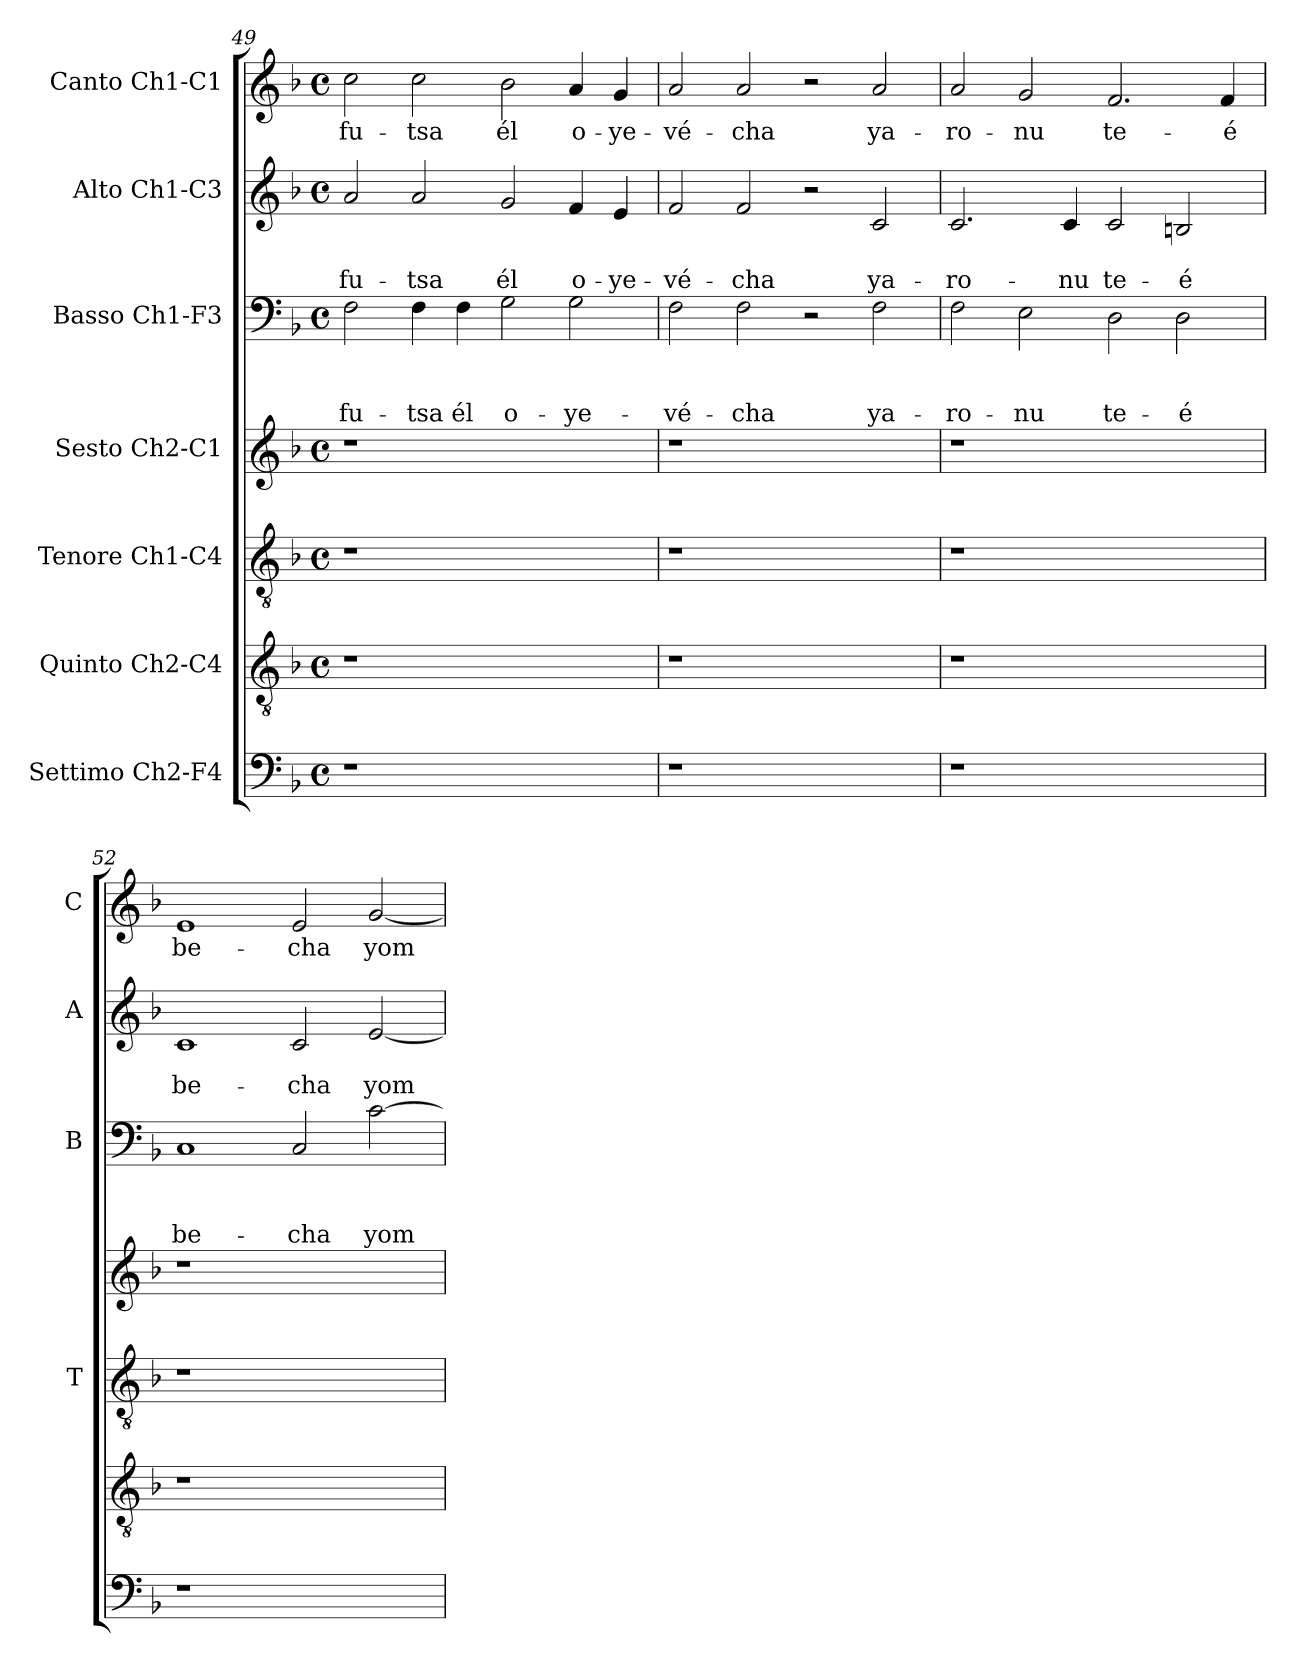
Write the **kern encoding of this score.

**kern	**kern	**kern	**kern	**kern	**text	**text	**text	**kern	**text	**text	**kern	**text
*part7	*part6	*part5	*part4	*part3	*part3	*part3	*part3	*part2	*part2	*part2	*part1	*part1
*staff7	*staff6	*staff5	*staff4	*staff3	*staff3	*staff3	*staff3	*staff2	*staff2	*staff2	*staff1	*staff1
*I"Settimo Ch2-F4	*I"Quinto Ch2-C4	*I"Tenore Ch1-C4	*I"Sesto Ch2-C1	*I"Basso Ch1-F3	*	*	*	*I"Alto Ch1-C3	*	*	*I"Canto Ch1-C1	*
*	*	*I'T	*	*I'B	*	*	*	*I'A	*	*	*I'C	*
*clefF4	*clefGv2	*clefGv2	*clefG2	*clefF4	*	*	*	*clefG2	*	*	*clefG2	*
*k[b-]	*k[b-]	*k[b-]	*k[b-]	*k[b-]	*	*	*	*k[b-]	*	*	*k[b-]	*
*F:	*F:	*F:	*F:	*F:	*	*	*	*F:	*	*	*F:	*
*M4/4	*M4/4	*M4/4	*M4/4	*M4/4	*	*	*	*M4/4	*	*	*M4/4	*
*met(c)	*met(c)	*met(c)	*met(c)	*met(c)	*	*	*	*met(c)	*	*	*met(c)	*
=49	=49	=49	=49	=49	=49	=49	=49	=49	=49	=49	=49	=49
!	!	!	!	!	!	!	!LO:LY:b	!	!	!LO:LY:b	!	!LO:LY:b
1r	1r	1r	1r	2F\	.	.	-fu-	2a/	.	-fu-	2cc\	-fu-
!	!	!	!	!	!	!	!LO:LY:b	!	!	!LO:LY:b	!	!LO:LY:b
.	.	.	.	4F\	.	.	-tsa	2a/	.	-tsa	2cc\	-tsa
!	!	!	!	!	!	!	!LO:LY:b	!	!	!	!	!
.	.	.	.	4F\	.	.	él	.	.	.	.	.
!	!	!	!	!	!	!	!LO:LY:b	!	!	!LO:LY:b	!	!LO:LY:b
1ryy	1ryy	1ryy	1ryy	2G\	.	.	o-	2g/	.	él	2b-\	él
!	!	!	!	!	!	!	!LO:LY:b	!	!	!LO:LY:b	!	!LO:LY:b
.	.	.	.	2G\	.	.	-ye-	4f/	.	o-	4a/	o-
!	!	!	!	!	!	!	!	!	!	!LO:LY:b	!	!LO:LY:b
.	.	.	.	.	.	.	.	4e/	.	-ye-	4g/	-ye-
=50	=50	=50	=50	=50	=50	=50	=50	=50	=50	=50	=50	=50
!	!	!	!	!	!	!	!LO:LY:b	!	!	!LO:LY:b	!	!LO:LY:b
1r	1r	1r	1r	2F\	.	.	-vé-	2f/	.	-vé-	2a/	-vé-
!	!	!	!	!	!	!	!LO:LY:b	!	!	!LO:LY:b	!	!LO:LY:b
.	.	.	.	2F\	.	.	-cha	2f/	.	-cha	2a/	-cha
1ryy	1ryy	1ryy	1ryy	2r	.	.	.	2r	.	.	2r	.
!	!	!	!	!	!	!	!LO:LY:b	!	!	!LO:LY:b	!	!LO:LY:b
.	.	.	.	2F\	.	.	ya-	2c/	.	ya-	2a/	ya-
=51	=51	=51	=51	=51	=51	=51	=51	=51	=51	=51	=51	=51
!	!	!	!	!	!	!	!LO:LY:b	!	!	!LO:LY:b	!	!LO:LY:b
1r	1r	1r	1r	2F\	.	.	-ro-	2.c/	.	-ro-	2a/	-ro-
!	!	!	!	!	!	!	!LO:LY:b	!	!	!	!	!LO:LY:b
.	.	.	.	2E\	.	.	-nu	.	.	.	2g/	-nu
!	!	!	!	!	!	!	!	!	!	!LO:LY:b	!	!
.	.	.	.	.	.	.	.	4c/	.	-nu	.	.
!	!	!	!	!	!	!	!LO:LY:b	!	!	!LO:LY:b	!	!LO:LY:b
1ryy	1ryy	1ryy	1ryy	2D\	.	.	te-	2c/	.	te-	2.f/	te-
!	!	!	!	!	!	!	!LO:LY:b	!	!	!LO:LY:b	!	!
.	.	.	.	2D\	.	.	-é	2Bn/	.	-é	.	.
!	!	!	!	!	!	!	!	!	!	!	!	!LO:LY:b
.	.	.	.	.	.	.	.	.	.	.	4f/	-é
=52	=52	=52	=52	=52	=52	=52	=52	=52	=52	=52	=52	=52
!	!	!	!	!	!	!	!LO:LY:b	!	!	!LO:LY:b	!	!LO:LY:b
1r	1r	1r	1r	1C	.	.	be-	1c	.	be-	1e	be-
!	!	!	!	!	!	!	!LO:LY:b	!	!	!LO:LY:b	!	!LO:LY:b
1ryy	1ryy	1ryy	1ryy	2C/	.	.	-cha	2c/	.	-cha	2e/	-cha
!	!	!	!	!	!	!	!LO:LY:b	!	!	!LO:LY:b	!	!LO:LY:b
.	.	.	.	[2c\	.	.	yom	[2e/	.	yom	[2g/	yom
=	=	=	=	=	=	=	=	=	=	=	=	=
*-	*-	*-	*-	*-	*-	*-	*-	*-	*-	*-	*-	*-
